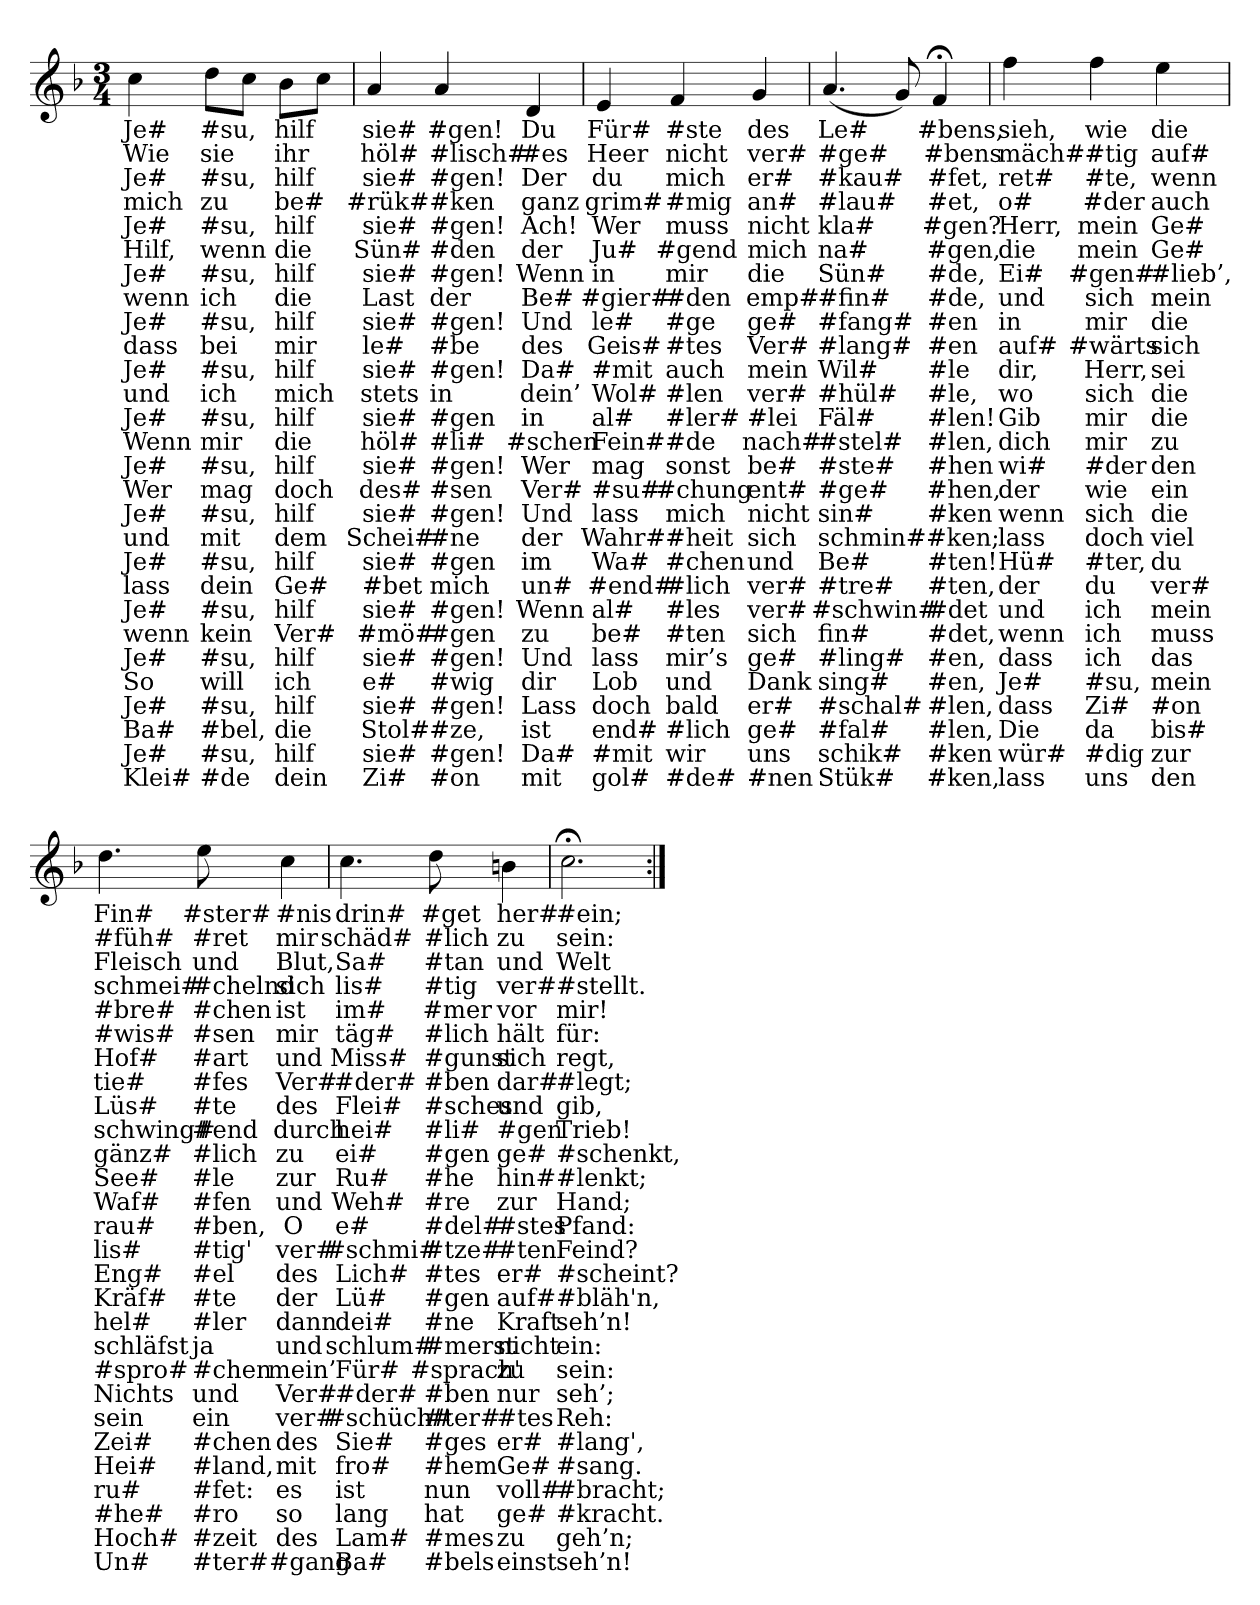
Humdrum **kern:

**kern	**text	**text	**text	**text	**text	**text	**text	**text	**text	**text	**text	**text	**text	**text	**text	**text	**text	**text	**text	**text	**text	**text	**text	**text	**text	**text	**text	**text
*part1	*part1	*part1	*part1	*part1	*part1	*part1	*part1	*part1	*part1	*part1	*part1	*part1	*part1	*part1	*part1	*part1	*part1	*part1	*part1	*part1	*part1	*part1	*part1	*part1	*part1	*part1	*part1	*part1
*staff1	*staff1	*staff1	*staff1	*staff1	*staff1	*staff1	*staff1	*staff1	*staff1	*staff1	*staff1	*staff1	*staff1	*staff1	*staff1	*staff1	*staff1	*staff1	*staff1	*staff1	*staff1	*staff1	*staff1	*staff1	*staff1	*staff1	*staff1	*staff1
*clefG2	*	*	*	*	*	*	*	*	*	*	*	*	*	*	*	*	*	*	*	*	*	*	*	*	*	*	*	*
*k[b-]	*	*	*	*	*	*	*	*	*	*	*	*	*	*	*	*	*	*	*	*	*	*	*	*	*	*	*	*
*M3/4	*	*	*	*	*	*	*	*	*	*	*	*	*	*	*	*	*	*	*	*	*	*	*	*	*	*	*	*
=	=	=	=	=	=	=	=	=	=	=	=	=	=	=	=	=	=	=	=	=	=	=	=	=	=	=	=	=
4cc	Je#	Wie	Je#	mich	Je#	Hilf,	Je#	wenn	Je#	dass	Je#	und	Je#	Wenn	Je#	Wer	Je#	und	Je#	lass	Je#	wenn	Je#	So	Je#	Ba#	Je#	Klei#
8ddL	#su,	sie	#su,	zu	#su,	wenn	#su,	ich	#su,	bei	#su,	ich	#su,	mir	#su,	mag	#su,	mit	#su,	dein	#su,	kein	#su,	will	#su,	#bel,	#su,	#de
8ccJ	.	.	.	.	.	.	.	.	.	.	.	.	.	.	.	.	.	.	.	.	.	.	.	.	.	.	.	.
8b-L	hilf	ihr	hilf	be#	hilf	die	hilf	die	hilf	mir	hilf	mich	hilf	die	hilf	doch	hilf	dem	hilf	Ge#	hilf	Ver#	hilf	ich	hilf	die	hilf	dein
8ccJ	.	.	.	.	.	.	.	.	.	.	.	.	.	.	.	.	.	.	.	.	.	.	.	.	.	.	.	.
=	=	=	=	=	=	=	=	=	=	=	=	=	=	=	=	=	=	=	=	=	=	=	=	=	=	=	=	=
4a	sie#	höl#	sie#	#rük#	sie#	Sün#	sie#	Last	sie#	le#	sie#	stets	sie#	höl#	sie#	des#	sie#	Schei#	sie#	#bet	sie#	#mö#	sie#	e#	sie#	Stol#	sie#	Zi#
4a	#gen!	#lisch#	#gen!	#ken	#gen!	#den	#gen!	der	#gen!	#be	#gen!	in	#gen	#li#	#gen!	#sen	#gen!	#ne	#gen	mich	#gen!	#gen	#gen!	#wig	#gen!	#ze,	#gen!	#on
4d	Du	#es	Der	ganz	Ach!	der	Wenn	Be#	Und	des	Da#	dein’	in	#schen	Wer	Ver#	Und	der	im	un#	Wenn	zu	Und	dir	Lass	ist	Da#	mit
=	=	=	=	=	=	=	=	=	=	=	=	=	=	=	=	=	=	=	=	=	=	=	=	=	=	=	=	=
4e	Für#	Heer	du	grim#	Wer	Ju#	in	#gier#	le#	Geis#	#mit	Wol#	al#	Fein#	mag	#su#	lass	Wahr#	Wa#	#end#	al#	be#	lass	Lob	doch	end#	#mit	gol#
4f	#ste	nicht	mich	#mig	muss	#gend	mir	#den	#ge	#tes	auch	#len	#ler#	#de	sonst	#chung	mich	#heit	#chen	#lich	#les	#ten	mir’s	und	bald	#lich	wir	#de#
4g	des	ver#	er#	an#	nicht	mich	die	emp#	ge#	Ver#	mein	ver#	#lei	nach#	be#	ent#	nicht	sich	und	ver#	ver#	sich	ge#	Dank	er#	ge#	uns	#nen
=	=	=	=	=	=	=	=	=	=	=	=	=	=	=	=	=	=	=	=	=	=	=	=	=	=	=	=	=
(4.a	Le#	#ge#	#kau#	#lau#	kla#	na#	Sün#	#fin#	#fang#	#lang#	Wil#	#hül#	Fäl#	#stel#	#ste#	#ge#	sin#	schmin#	Be#	#tre#	#schwin#	fin#	#ling#	sing#	#schal#	#fal#	schik#	Stük#
8g)	.	.	.	.	.	.	.	.	.	.	.	.	.	.	.	.	.	.	.	.	.	.	.	.	.	.	.	.
4f;<	#bens,	#bens	#fet,	#et,	#gen?	#gen,	#de,	#de,	#en	#en	#le	#le,	#len!	#len,	#hen	#hen,	#ken	#ken;	#ten!	#ten,	#det	#det,	#en,	#en,	#len,	#len,	#ken	#ken,
=	=	=	=	=	=	=	=	=	=	=	=	=	=	=	=	=	=	=	=	=	=	=	=	=	=	=	=	=
4ff	sieh,	mäch#	ret#	o#	Herr,	die	Ei#	und	in	auf#	dir,	wo	Gib	dich	wi#	der	wenn	lass	Hü#	der	und	wenn	dass	Je#	dass	Die	wür#	lass
4ff	wie	#tig	#te,	#der	mein	mein	#gen#	sich	mir	#wärts	Herr,	sich	mir	mir	#der	wie	sich	doch	#ter,	du	ich	ich	ich	#su,	Zi#	da	#dig	uns
4ee	die	auf#	wenn	auch	Ge#	Ge#	#lieb’,	mein	die	sich	sei	die	die	zu	den	ein	die	viel	du	ver#	mein	muss	das	mein	#on	bis#	zur	den
=	=	=	=	=	=	=	=	=	=	=	=	=	=	=	=	=	=	=	=	=	=	=	=	=	=	=	=	=
4.dd	Fin#	#füh#	Fleisch	schmei#	#bre#	#wis#	Hof#	tie#	Lüs#	schwing#	gänz#	See#	Waf#	rau#	lis#	Eng#	Kräf#	hel#	schläfst	#spro#	Nichts	sein	Zei#	Hei#	ru#	#he#	Hoch#	Un#
8ee	#ster#	#ret	und	#chelnd	#chen	#sen	#art	#fes	#te	#end	#lich	#le	#fen	#ben,	#tig'	#el	#te	#ler	ja	#chen	und	ein	#chen	#land,	#fet:	#ro	#zeit	#ter#
4cc	#nis	mir	Blut,	sich	ist	mir	und	Ver#	des	durch	zu	zur	und	O	ver#	des	der	dann	und	mein’	Ver#	ver#	des	mit	es	so	des	#gang
=	=	=	=	=	=	=	=	=	=	=	=	=	=	=	=	=	=	=	=	=	=	=	=	=	=	=	=	=
4.cc	drin#	schäd#	Sa#	lis#	im#	täg#	Miss#	#der#	Flei#	hei#	ei#	Ru#	Weh#	e#	#schmi#	Lich#	Lü#	dei#	schlum#	Für#	#der#	#schüch#	Sie#	fro#	ist	lang	Lam#	Ba#
8dd	#get	#lich	#tan	#tig	#mer	#lich	#gunst	#ben	#sches	#li#	#gen	#he	#re	#del#	#tze#	#tes	#gen	#ne	#merst	#sprach'	#ben	#ter#	#ges	#hem	nun	hat	#mes	#bels
4bn	her#	zu	und	ver#	vor	hält	sich	dar#	und	#gen	ge#	hin#	zur	#stes	#ten	er#	auf#	Kraft	nicht	zu	nur	#tes	er#	Ge#	voll#	ge#	zu	einst
=	=	=	=	=	=	=	=	=	=	=	=	=	=	=	=	=	=	=	=	=	=	=	=	=	=	=	=	=
2.cc;<	#ein;	sein:	Welt	#stellt.	mir!	für:	regt,	#legt;	gib,	Trieb!	#schenkt,	#lenkt;	Hand;	Pfand:	Feind?	#scheint?	#bläh'n,	seh’n!	ein:	sein:	seh’;	Reh:	#lang',	#sang.	#bracht;	#kracht.	geh’n;	seh’n!
=:|!	=:|!	=:|!	=:|!	=:|!	=:|!	=:|!	=:|!	=:|!	=:|!	=:|!	=:|!	=:|!	=:|!	=:|!	=:|!	=:|!	=:|!	=:|!	=:|!	=:|!	=:|!	=:|!	=:|!	=:|!	=:|!	=:|!	=:|!	=:|!
*-	*-	*-	*-	*-	*-	*-	*-	*-	*-	*-	*-	*-	*-	*-	*-	*-	*-	*-	*-	*-	*-	*-	*-	*-	*-	*-	*-	*-
